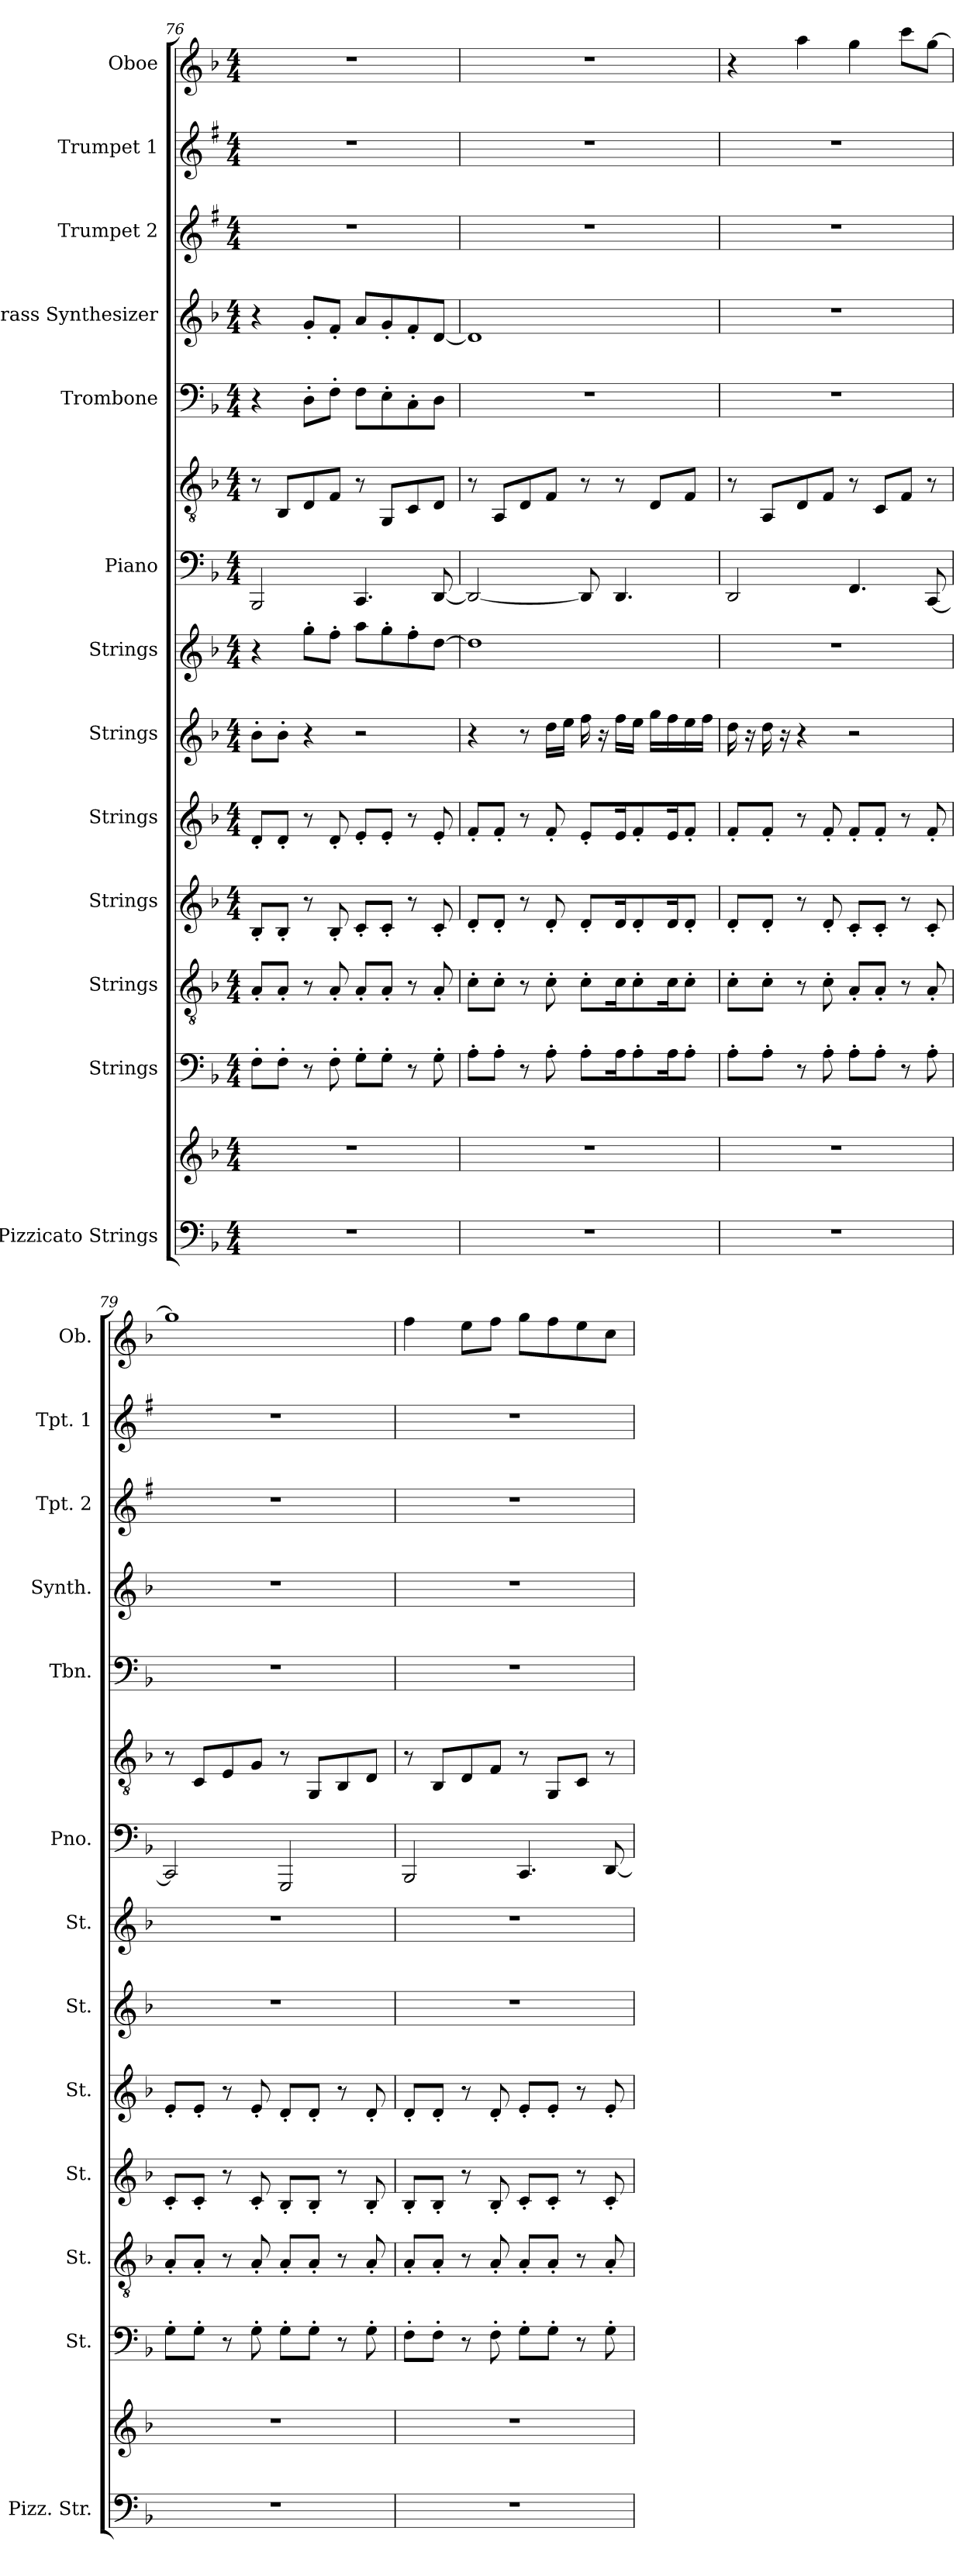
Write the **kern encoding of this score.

**kern	**kern	**kern	**kern	**kern	**kern	**kern	**kern	**kern	**kern	**kern	**kern	**kern	**kern	**kern
*part13	*part13	*part12	*part11	*part10	*part9	*part8	*part7	*part6	*part6	*part5	*part4	*part3	*part2	*part1
*staff15	*staff14	*staff13	*staff12	*staff11	*staff10	*staff9	*staff8	*staff7	*staff6	*staff5	*staff4	*staff3	*staff2	*staff1
*I"Pizzicato Strings	*	*I"Strings	*I"Strings	*I"Strings	*I"Strings	*I"Strings	*I"Strings	*I"Piano	*	*I"Trombone	*I"Brass Synthesizer	*I"Trumpet 2	*I"Trumpet 1	*I"Oboe
*I'Pizz. Str.	*	*I'St.	*I'St.	*I'St.	*I'St.	*I'St.	*I'St.	*I'Pno.	*	*I'Tbn.	*I'Synth.	*I'Tpt. 2	*I'Tpt. 1	*I'Ob.
*clefF4	*clefG2	*clefF4	*clefGv2	*clefG2	*clefG2	*clefG2	*clefG2	*clefF4	*clefGv2	*clefF4	*clefG2	*clefG2	*clefG2	*clefG2
*	*	*	*	*	*	*	*	*	*	*	*	*ITrd1c2	*ITrd1c2	*
*k[b-]	*k[b-]	*k[b-]	*k[b-]	*k[b-]	*k[b-]	*k[b-]	*k[b-]	*k[b-]	*k[b-]	*k[b-]	*k[b-]	*k[b-]	*k[b-]	*k[b-]
*M4/4	*M4/4	*M4/4	*M4/4	*M4/4	*M4/4	*M4/4	*M4/4	*M4/4	*M4/4	*M4/4	*M4/4	*M4/4	*M4/4	*M4/4
=76	=76	=76	=76	=76	=76	=76	=76	=76	=76	=76	=76	=76	=76	=76
1r	1r	8F'\L	8A'/L	8B-'/L	8d'/L	8b-'\L	4r	2BBB-/	8r	4r	4r	1r	1r	1r
.	.	8F'\J	8A'/J	8B-'/J	8d'/J	8b-'\J	.	.	8BB-/L	.	.	.	.	.
.	.	8r	8r	8r	8r	4r	8gg'\L	.	8D/	8D'\L	8g'/L	.	.	.
.	.	8F'\	8A'/	8B-'/	8d'/	.	8ff'\J	.	8F/J	8F'\J	8f'/J	.	.	.
.	.	8G'\L	8A'/L	8c'/L	8e'/L	2r	8aa\L	4.CC/	8r	8F\L	8a/L	.	.	.
.	.	8G'\J	8A'/J	8c'/J	8e'/J	.	8gg'\	.	8GG/L	8E'\	8g'/	.	.	.
.	.	8r	8r	8r	8r	.	8ff'\	.	8C/	8C'\	8f'/	.	.	.
.	.	8G'\	8A'/	8c'/	8e'/	.	[8dd\J	[8DD/	8D/J	8D\J	[8d/J	.	.	.
=77	=77	=77	=77	=77	=77	=77	=77	=77	=77	=77	=77	=77	=77	=77
1r	1r	8A'\L	8c'\L	8d'/L	8f'/L	4r	1dd]	2DD/_	8r	1r	1d]	1r	1r	1r
.	.	8A'\J	8c'\J	8d'/J	8f'/J	.	.	.	8AA/L	.	.	.	.	.
.	.	8r	8r	8r	8r	8r	.	.	8D/	.	.	.	.	.
.	.	8A'\	8c'\	8d'/	8f'/	16dd\LL	.	.	8F/J	.	.	.	.	.
.	.	.	.	.	.	16ee\JJ	.	.	.	.	.	.	.	.
.	.	8A'\L	8c'\L	8d'/L	8e'/L	16ff\	.	8DD/]	8r	.	.	.	.	.
.	.	.	.	.	.	16r	.	.	.	.	.	.	.	.
.	.	16A\K	16c\K	16d/K	16e/K	16ff\LL	.	4.DD/	8r	.	.	.	.	.
.	.	8A'\	8c'\	8d'/	8f'/	16ee\JJ	.	.	.	.	.	.	.	.
.	.	.	.	.	.	16gg\LL	.	.	8D/L	.	.	.	.	.
.	.	16A\K	16c\K	16d/K	16e/K	16ff\	.	.	.	.	.	.	.	.
.	.	8A'\J	8c'\J	8d'/J	8f'/J	16ee\	.	.	8F/J	.	.	.	.	.
.	.	.	.	.	.	16ff\JJ	.	.	.	.	.	.	.	.
!!LO:LB:g=z
=78	=78	=78	=78	=78	=78	=78	=78	=78	=78	=78	=78	=78	=78	=78
1r	1r	8A'\L	8c'\L	8d'/L	8f'/L	16dd\	1r	2DD/	8r	1r	1r	1r	1r	4r
.	.	.	.	.	.	16r	.	.	.	.	.	.	.	.
.	.	8A'\J	8c'\J	8d'/J	8f'/J	16dd\	.	.	8AA/L	.	.	.	.	.
.	.	.	.	.	.	16r	.	.	.	.	.	.	.	.
.	.	8r	8r	8r	8r	4r	.	.	8D/	.	.	.	.	4aa\
.	.	8A'\	8c'\	8d'/	8f'/	.	.	.	8F/J	.	.	.	.	.
.	.	8A'\L	8A'/L	8c'/L	8f'/L	2r	.	4.FF/	8r	.	.	.	.	4gg\
.	.	8A'\J	8A'/J	8c'/J	8f'/J	.	.	.	8C/L	.	.	.	.	.
.	.	8r	8r	8r	8r	.	.	.	8F/J	.	.	.	.	8ccc\L
.	.	8A'\	8A'/	8c'/	8f'/	.	.	[8CC/	8r	.	.	.	.	[8gg\J
=79	=79	=79	=79	=79	=79	=79	=79	=79	=79	=79	=79	=79	=79	=79
1r	1r	8G'\L	8A'/L	8c'/L	8e'/L	1r	1r	2CC/]	8r	1r	1r	1r	1r	1gg]
.	.	8G'\J	8A'/J	8c'/J	8e'/J	.	.	.	8C/L	.	.	.	.	.
.	.	8r	8r	8r	8r	.	.	.	8E/	.	.	.	.	.
.	.	8G'\	8A'/	8c'/	8e'/	.	.	.	8G/J	.	.	.	.	.
.	.	8G'\L	8A'/L	8B-'/L	8d'/L	.	.	2GGG/	8r	.	.	.	.	.
.	.	8G'\J	8A'/J	8B-'/J	8d'/J	.	.	.	8GG/L	.	.	.	.	.
.	.	8r	8r	8r	8r	.	.	.	8BB-/	.	.	.	.	.
.	.	8G'\	8A'/	8B-'/	8d'/	.	.	.	8D/J	.	.	.	.	.
=80	=80	=80	=80	=80	=80	=80	=80	=80	=80	=80	=80	=80	=80	=80
1r	1r	8F'\L	8A'/L	8B-'/L	8d'/L	1r	1r	2BBB-/	8r	1r	1r	1r	1r	4ff\
.	.	8F'\J	8A'/J	8B-'/J	8d'/J	.	.	.	8BB-/L	.	.	.	.	.
.	.	8r	8r	8r	8r	.	.	.	8D/	.	.	.	.	8ee\L
.	.	8F'\	8A'/	8B-'/	8d'/	.	.	.	8F/J	.	.	.	.	8ff\J
.	.	8G'\L	8A'/L	8c'/L	8e'/L	.	.	4.CC/	8r	.	.	.	.	8gg\L
.	.	8G'\J	8A'/J	8c'/J	8e'/J	.	.	.	8GG/L	.	.	.	.	8ff\
.	.	8r	8r	8r	8r	.	.	.	8C/J	.	.	.	.	8ee\
.	.	8G'\	8A'/	8c'/	8e'/	.	.	[8DD/	8r	.	.	.	.	8cc\J
=	=	=	=	=	=	=	=	=	=	=	=	=	=	=
*-	*-	*-	*-	*-	*-	*-	*-	*-	*-	*-	*-	*-	*-	*-
